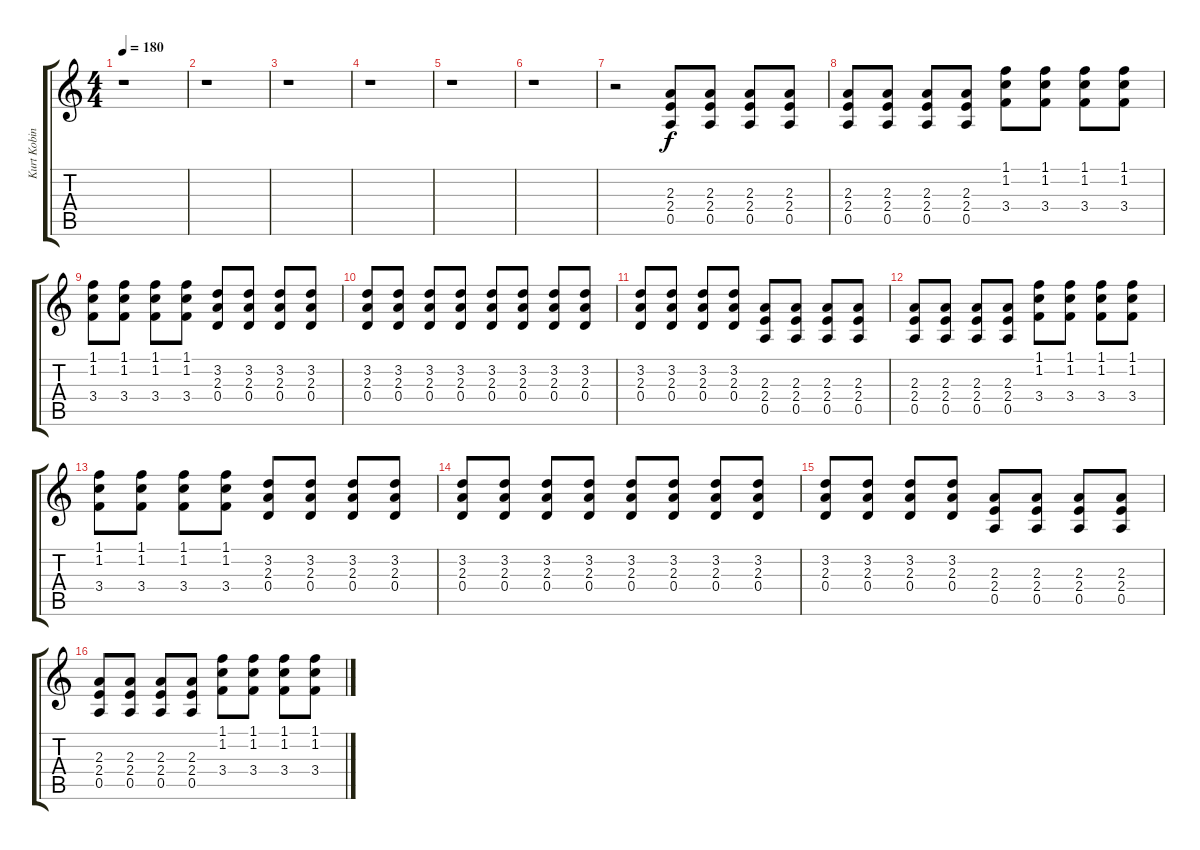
\track ("Kurt Kobin - Electric Guitar" "Kurt Kobin") {instrument overdrivenguitar}
\staff {score tabs}
\tuning (E4 B3 G3 D3 A2 E2) {hide}
\ts (4 4)
\tempo 180
\clef g2
\ks c
r.1{dy f} |
r.1 |
r.1 |
r.1 |
r.1 |
r.1 |
r.2 (2.3 2.4 0.5).8 (2.3 2.4 0.5).8 (2.3 2.4 0.5).8 (2.3 2.4 0.5).8 |
(2.3 2.4 0.5).8 (2.3 2.4 0.5).8 (2.3 2.4 0.5).8 (2.3 2.4 0.5).8 (1.1 1.2 3.4).8 (1.1 1.2 3.4).8 (1.1 1.2 3.4).8 (1.1 1.2 3.4).8 |
(1.1 1.2 3.4).8 (1.1 1.2 3.4).8 (1.1 1.2 3.4).8 (1.1 1.2 3.4).8 (3.2 2.3 0.4).8 (3.2 2.3 0.4).8 (3.2 2.3 0.4).8 (3.2 2.3 0.4).8 |
(3.2 2.3 0.4).8 (3.2 2.3 0.4).8 (3.2 2.3 0.4).8 (3.2 2.3 0.4).8 (3.2 2.3 0.4).8 (3.2 2.3 0.4).8 (3.2 2.3 0.4).8 (3.2 2.3 0.4).8 |
(3.2 2.3 0.4).8 (3.2 2.3 0.4).8 (3.2 2.3 0.4).8 (3.2 2.3 0.4).8 (2.3 2.4 0.5).8 (2.3 2.4 0.5).8 (2.3 2.4 0.5).8 (2.3 2.4 0.5).8 |
(2.3 2.4 0.5).8 (2.3 2.4 0.5).8 (2.3 2.4 0.5).8 (2.3 2.4 0.5).8 (1.1 1.2 3.4).8 (1.1 1.2 3.4).8 (1.1 1.2 3.4).8 (1.1 1.2 3.4).8 |
(1.1 1.2 3.4).8 (1.1 1.2 3.4).8 (1.1 1.2 3.4).8 (1.1 1.2 3.4).8 (3.2 2.3 0.4).8 (3.2 2.3 0.4).8 (3.2 2.3 0.4).8 (3.2 2.3 0.4).8 |
(3.2 2.3 0.4).8 (3.2 2.3 0.4).8 (3.2 2.3 0.4).8 (3.2 2.3 0.4).8 (3.2 2.3 0.4).8 (3.2 2.3 0.4).8 (3.2 2.3 0.4).8 (3.2 2.3 0.4).8 |
(3.2 2.3 0.4).8 (3.2 2.3 0.4).8 (3.2 2.3 0.4).8 (3.2 2.3 0.4).8 (2.3 2.4 0.5).8 (2.3 2.4 0.5).8 (2.3 2.4 0.5).8 (2.3 2.4 0.5).8 |
(2.3 2.4 0.5).8 (2.3 2.4 0.5).8 (2.3 2.4 0.5).8 (2.3 2.4 0.5).8 (1.1 1.2 3.4).8 (1.1 1.2 3.4).8 (1.1 1.2 3.4).8 (1.1 1.2 3.4).8
